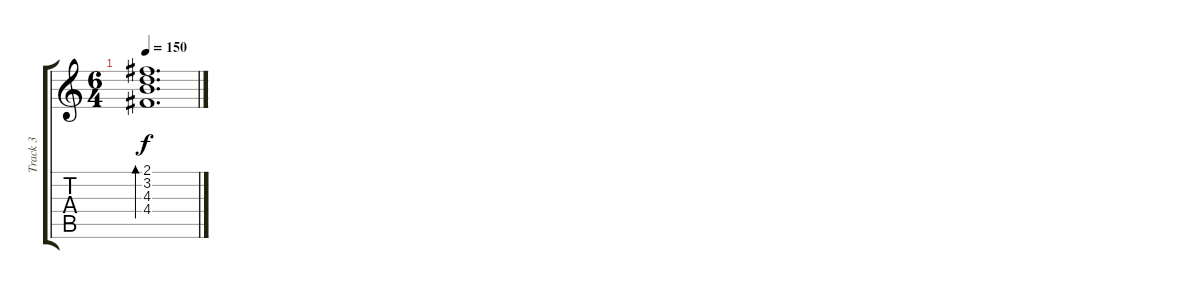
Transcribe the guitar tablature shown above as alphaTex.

\track ("Track 3" "Track 3") {solo instrument electricguitarclean}
\staff {score tabs}
\tuning (E4 B3 G3 D3 A2 E2) {hide}
\ts (6 4)
\tempo 150
\clef g2
\ks c
(2.1 3.2 4.3 4.4).1{d bd 240 dy f}
